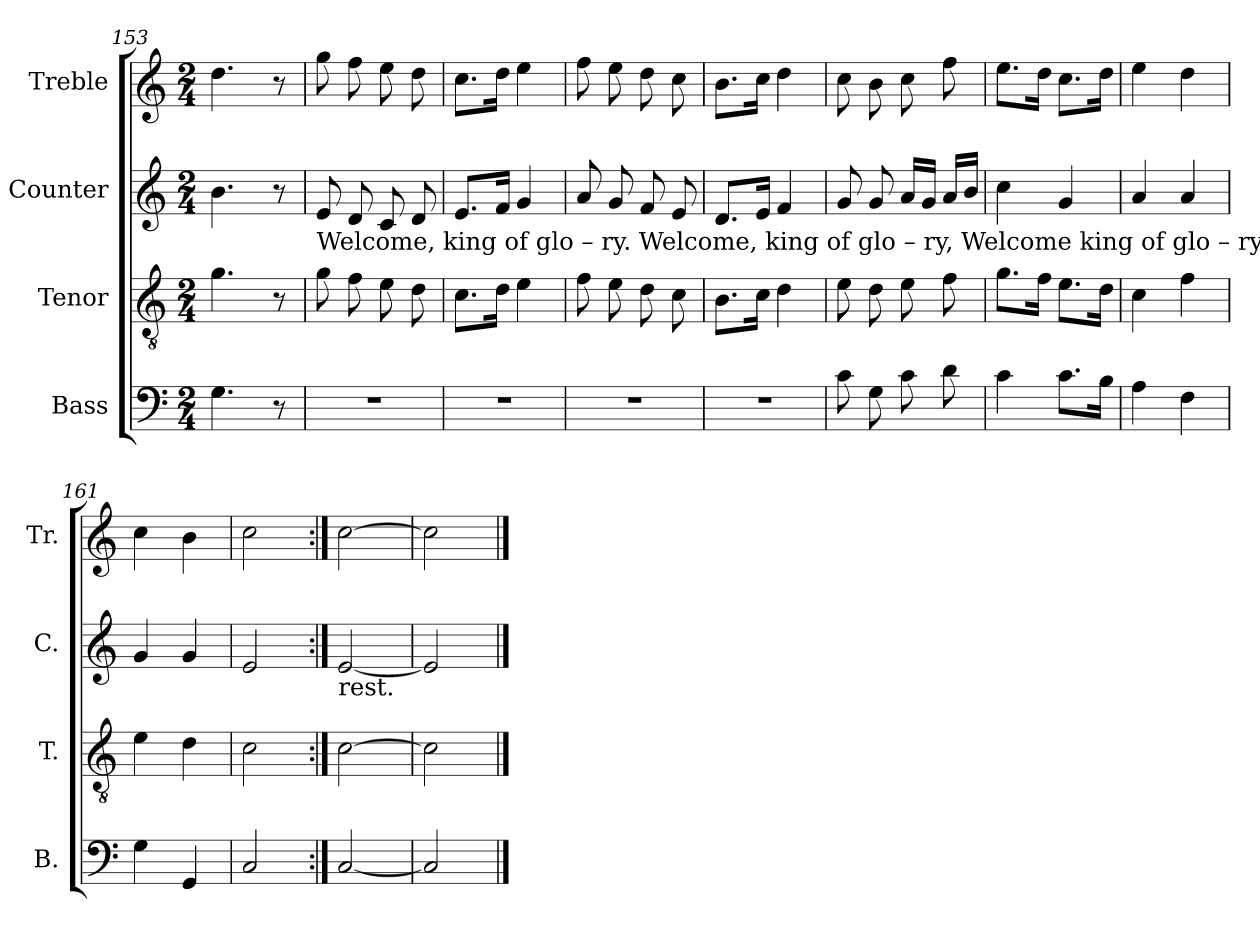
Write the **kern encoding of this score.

**kern	**kern	**kern	**kern
*part4	*part3	*part2	*part1
*staff4	*staff3	*staff2	*staff1
*I"Bass	*I"Tenor	*I"Counter	*I"Treble
*I'B.	*I'T.	*I'C.	*I'Tr.
*clefF4	*clefGv2	*clefG2	*clefG2
*k[]	*k[]	*k[]	*k[]
*M2/4	*M2/4	*M2/4	*M2/4
=153	=153	=153	=153
4.G\	4.g\	4.b\	4.dd\
8r	8r	8r	8r
!!LO:LB:g=z
=154	=154	=154	=154
!	!	!LO:TX:b:t=Welcome, king of     glo  –  ry.     Welcome, king of     glo  –  ry,      Welcome  king   of       glo    –   ry,          Welcome  to  thy   rest.	!
2r	8g\	8e/	8gg\
.	8f\	8d/	8ff\
.	8e\	8c/	8ee\
.	8d\	8d/	8dd\
=155	=155	=155	=155
2r	8.c\L	8.e/L	8.cc\L
.	16d\Jk	16f/Jk	16dd\Jk
.	4e\	4g/	4ee\
=156	=156	=156	=156
2r	8f\	8a/	8ff\
.	8e\	8g/	8ee\
.	8d\	8f/	8dd\
.	8c\	8e/	8cc\
=157	=157	=157	=157
2r	8.B\L	8.d/L	8.b\L
.	16c\Jk	16e/Jk	16cc\Jk
.	4d\	4f/	4dd\
=158	=158	=158	=158
8c\	8e\	8g/	8cc\
8G\	8d\	8g/	8b\
8c\	8e\	16a/LL	8cc\
.	.	16g/JJ	.
8d\	8f\	16a/LL	8ff\
.	.	16b/JJ	.
=159	=159	=159	=159
4c\	8.g\L	4cc\	8.ee\L
.	16f\Jk	.	16dd\Jk
8.c\L	8.e\L	4g/	8.cc\L
16B\Jk	16d\Jk	.	16dd\Jk
=160	=160	=160	=160
4A\	4c\	4a/	4ee\
4F\	4f\	4a/	4dd\
=161	=161	=161	=161
4G\	4e\	4g/	4cc\
4GG/	4d\	4g/	4b\
=162	=162	=162	=162
2C/	2c\	2e/	2cc\
!!LO:LB:g=z
=163:|!	=163:|!	=163:|!	=163:|!
!	!	!LO:TX:b:t=rest.	!
[2C/	[2c\	[2e/	[2cc\
=164	=164	=164	=164
2C/]	2c\]	2e/]	2cc\]
==	==	==	==
*-	*-	*-	*-
